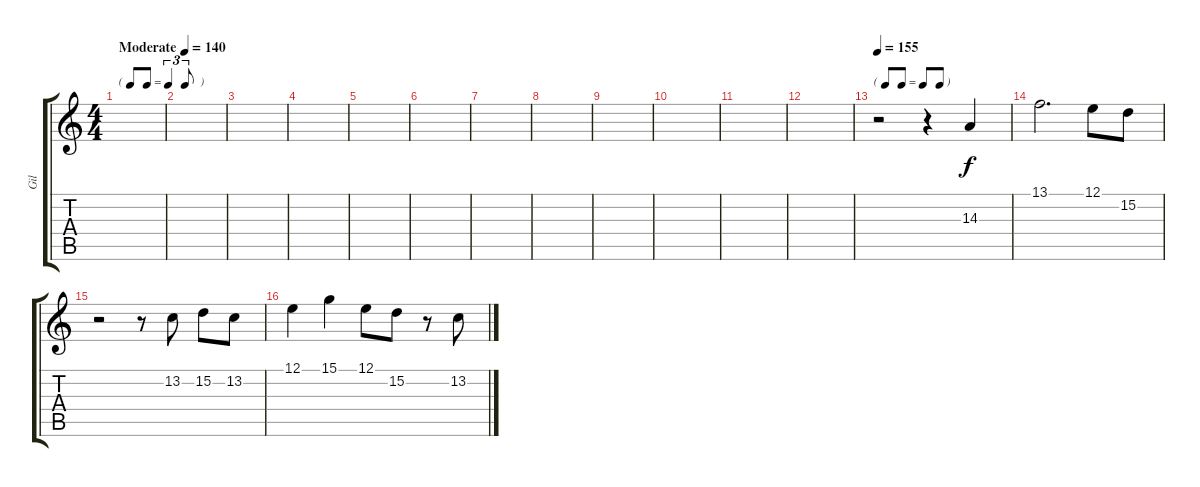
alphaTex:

\track ("Gil" "Gil") {instrument trumpet}
\staff {score tabs}
\tuning (E4 B3 G3 D3 A2 E2) {hide}
\ts (4 4)
\tf triplet8th
\tempo (140 "Moderate")
\clef g2
\ks c
|
|
|
|
|
|
|
|
|
|
|
|
\tf none
\tempo 155
r.2 r.4 14.3.4 |
13.1.2{d} 12.1.8 15.2.8 |
r.2 r.8 13.2.8 15.2.8 13.2.8 |
12.1.4 15.1.4 12.1.8 15.2.8 r.8 13.2.8
